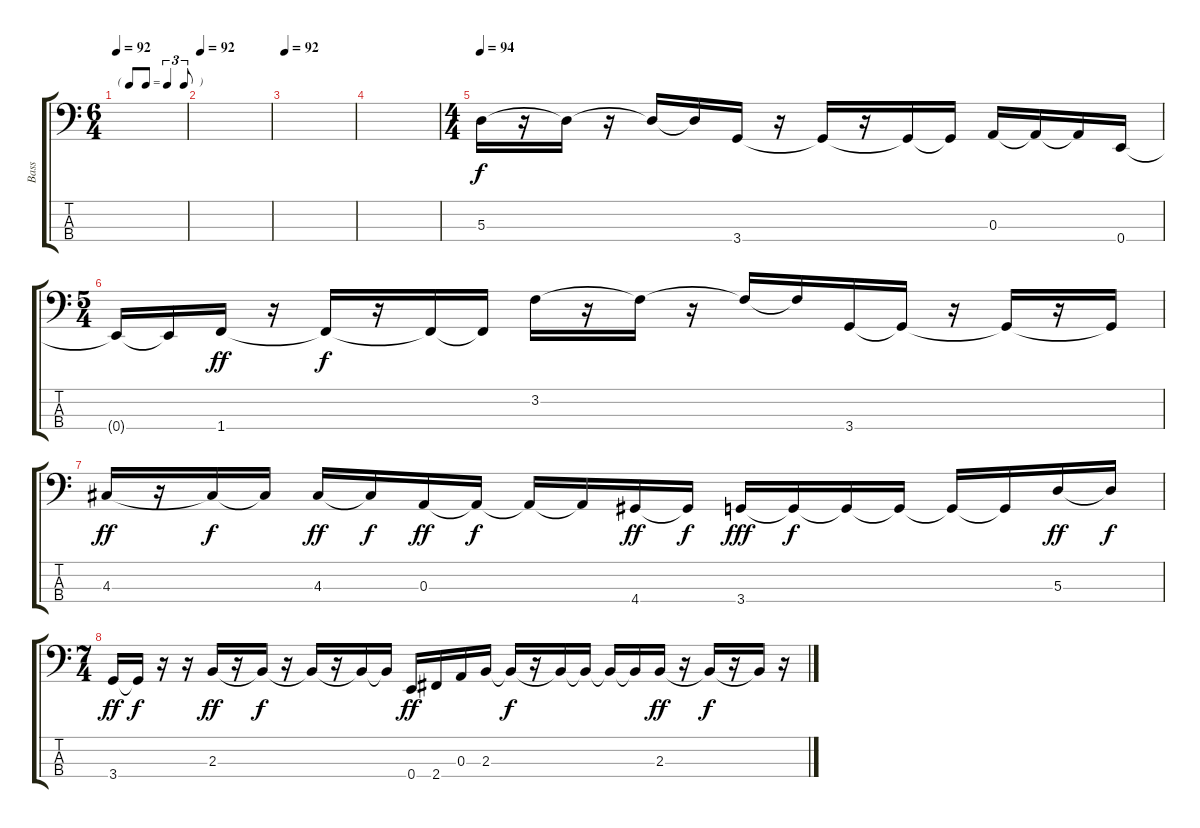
\track ("Bass" "Bass") {instrument electricbassfinger}
\staff {score tabs}
\tuning (G2 D2 A1 E1) {hide}
\ts (6 4)
\tf triplet8th
\tempo 92
\clef f4
\ks c
|
\tempo 92
|
\tempo 92
|
|
\ts (4 4)
\tempo 94
5.3.16 r.16 5.3{t}.16 r.16 5.3{t}.16 5.3{t}.16 3.4.16 r.16 3.4{t}.16 r.16 3.4{t}.16 3.4{t}.16 0.3.16 0.3{t}.16 0.3{t}.16 0.4.16 |
\ts (5 4)
0.4{t}.16 0.4{t}.16 1.4.16{dy ff} r.16 1.4{t}.16{dy f} r.16 1.4{t}.16 1.4{t}.16 3.2.16 r.16 3.2{t}.16 r.16 3.2{t}.16 3.2{t}.16 3.4.16 3.4{t}.16 r.16 3.4{t}.16 r.16 3.4{t}.16 |
4.3.16{dy ff} r.16 4.3{t}.16{dy f} 4.3{t}.16 4.3.16{dy ff} 4.3{t}.16{dy f} 0.3.16{dy ff} 0.3{t}.16{dy f} 0.3{t}.16 0.3{t}.16 4.4.16{dy ff} 4.4{t}.16{dy f} 3.4.16{dy fff} 3.4{t}.16{dy f} 3.4{t}.16 3.4{t}.16 3.4{t}.16 3.4{t}.16 5.3.16{dy ff} 5.3{t}.16{dy f} |
\ts (7 4)
3.4.16{dy ff} 3.4{t}.16{dy f} r.16 r.16 2.3.16{dy ff} r.16 2.3{t}.16{dy f} r.16 2.3{t}.16 r.16 2.3{t}.16 2.3{t}.16 0.4.16{dy ff} 2.4.16 0.3.16 2.3.16 2.3{t}.16{dy f} r.16 2.3{t}.16 2.3{t}.16 2.3{t}.16 2.3{t}.16 2.3.16{dy ff} r.16 2.3{t}.16{dy f} r.16 2.3{t}.16 r.16
